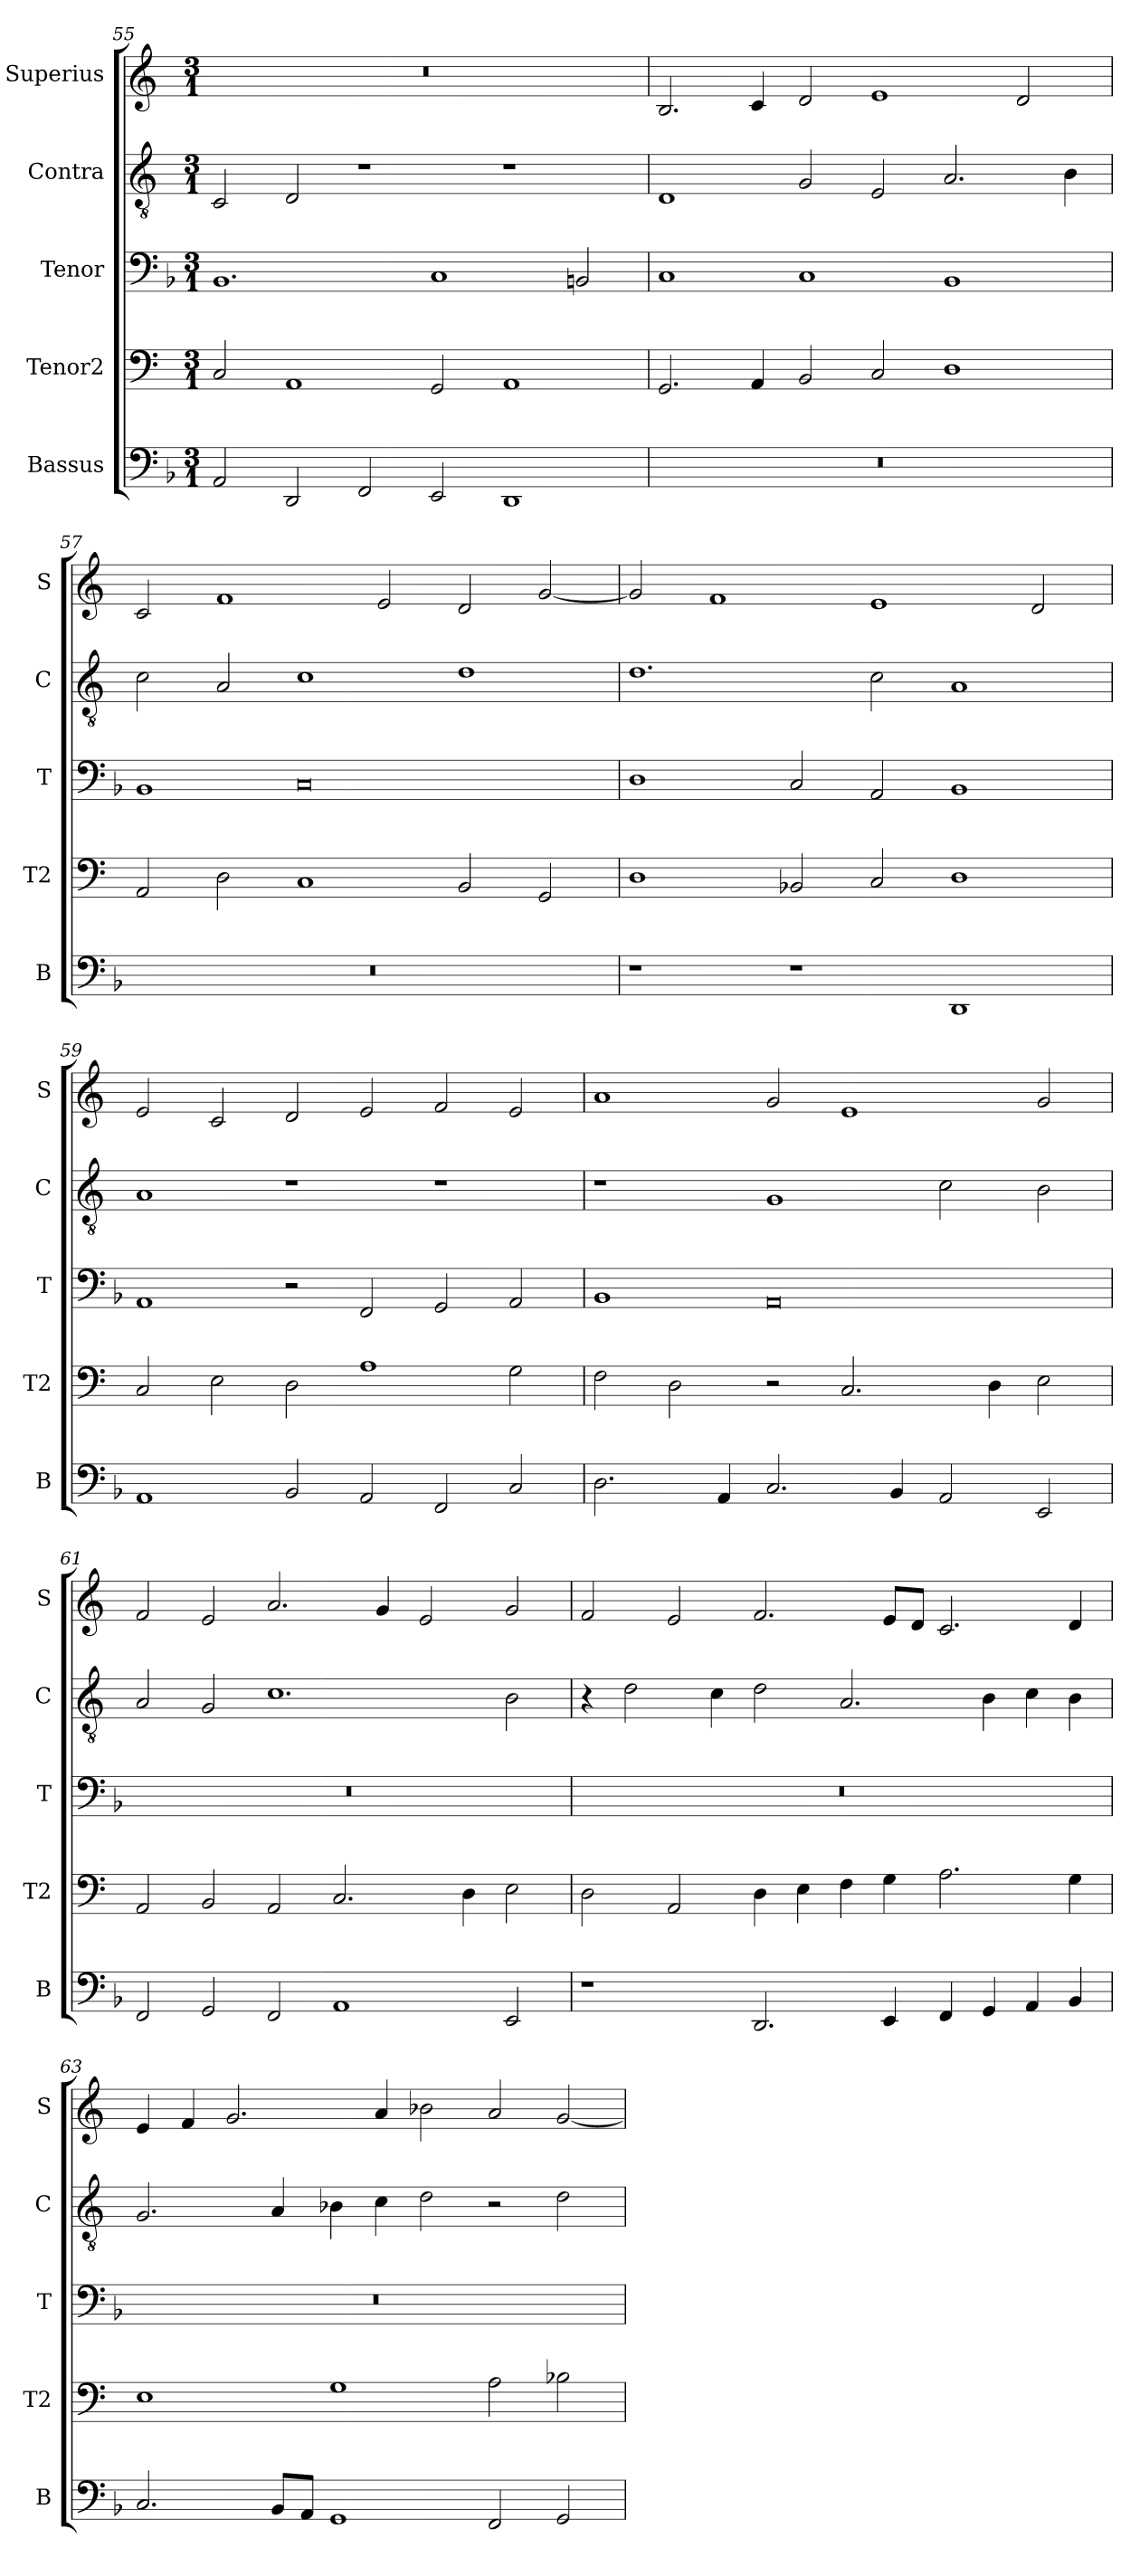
**kern	**kern	**kern	**kern	**kern
*part5	*part4	*part3	*part2	*part1
*staff5	*staff4	*staff3	*staff2	*staff1
*I"Bassus	*I"Tenor2	*I"Tenor	*I"Contra	*I"Superius
*I'B	*I'T2	*I'T	*I'C	*I'S
*clefF4	*clefF4	*clefF4	*clefGv2	*clefG2
*k[b-]	*k[]	*k[b-]	*k[]	*k[]
*M3/1	*M3/1	*M3/1	*M3/1	*M3/1
=55	=55	=55	=55	=55
2AA/	2C/	1.BB-	2C/	0.r
2DD/	1AA	.	2D/	.
2FF/	.	.	1r	.
2EE/	2GG/	1C	.	.
1DD	1AA	.	1r	.
.	.	2BBn/	.	.
=56	=56	=56	=56	=56
0.r	2.GG/	1C	1D	2.B/
.	4AA/	.	.	4c/
.	2BB/	1C	2G/	2d/
.	2C/	.	2E/	1e
.	1D	1BB-	2.A/	.
.	.	.	.	2d/
.	.	.	4B\	.
=57	=57	=57	=57	=57
0.r	2AA/	1BB-	2c\	2c/
.	2D\	.	2A/	1f
.	1C	0C	1c	.
.	.	.	.	2e/
.	2BB/	.	1d	2d/
.	2GG/	.	.	[2g/
=58	=58	=58	=58	=58
1r	1D	1D	1.d	2g/]
.	.	.	.	1f
1r	2BB-X/	2C/	.	.
.	2C/	2AA/	2c\	1e
1DD	1D	1BB-	1A	.
.	.	.	.	2d/
=59	=59	=59	=59	=59
1AA	2C/	1AA	1A	2e/
.	2E\	.	.	2c/
2BB-/	2D\	2r	1r	2d/
2AA/	1A	2FF/	.	2e/
2FF/	.	2GG/	1r	2f/
2C/	2G\	2AA/	.	2e/
=60	=60	=60	=60	=60
2.D\	2F\	1BB-	1r	1a
.	2D\	.	.	.
4AA/	.	.	.	.
2.C/	2r	0AA	1G	2g/
.	2.C/	.	.	1e
4BB-/	.	.	.	.
2AA/	.	.	2c\	.
.	4D\	.	.	.
2EE/	2E\	.	2B\	2g/
=61	=61	=61	=61	=61
2FF/	2AA/	0.r	2A/	2f/
2GG/	2BB/	.	2G/	2e/
2FF/	2AA/	.	1.c	2.a/
1AA	2.C/	.	.	.
.	.	.	.	4g/
.	.	.	.	2e/
.	4D\	.	.	.
2EE/	2E\	.	2B\	2g/
=62	=62	=62	=62	=62
1r	2D\	0.r	4r	2f/
.	.	.	2d\	.
.	2AA/	.	.	2e/
.	.	.	4c\	.
2.DD/	4D\	.	2d\	2.f/
.	4E\	.	.	.
.	4F\	.	2.A/	.
4EE/	4G\	.	.	8e/L
.	.	.	.	8d/J
4FF/	2.A\	.	.	2.c/
4GG/	.	.	4B\	.
4AA/	.	.	4c\	.
4BB-/	4G\	.	4B\	4d/
=63	=63	=63	=63	=63
2.C/	1E	0.r	2.G/	4e/
.	.	.	.	4f/
.	.	.	.	2.g/
8BB-/L	.	.	4A/	.
8AA/J	.	.	.	.
1GG	1G	.	4B-X\	.
.	.	.	4c\	4a/
.	.	.	2d\	2b-X\
2FF/	2A\	.	2r	2a/
2GG/	2B-X\	.	2d\	[2g/
=	=	=	=	=
*-	*-	*-	*-	*-
